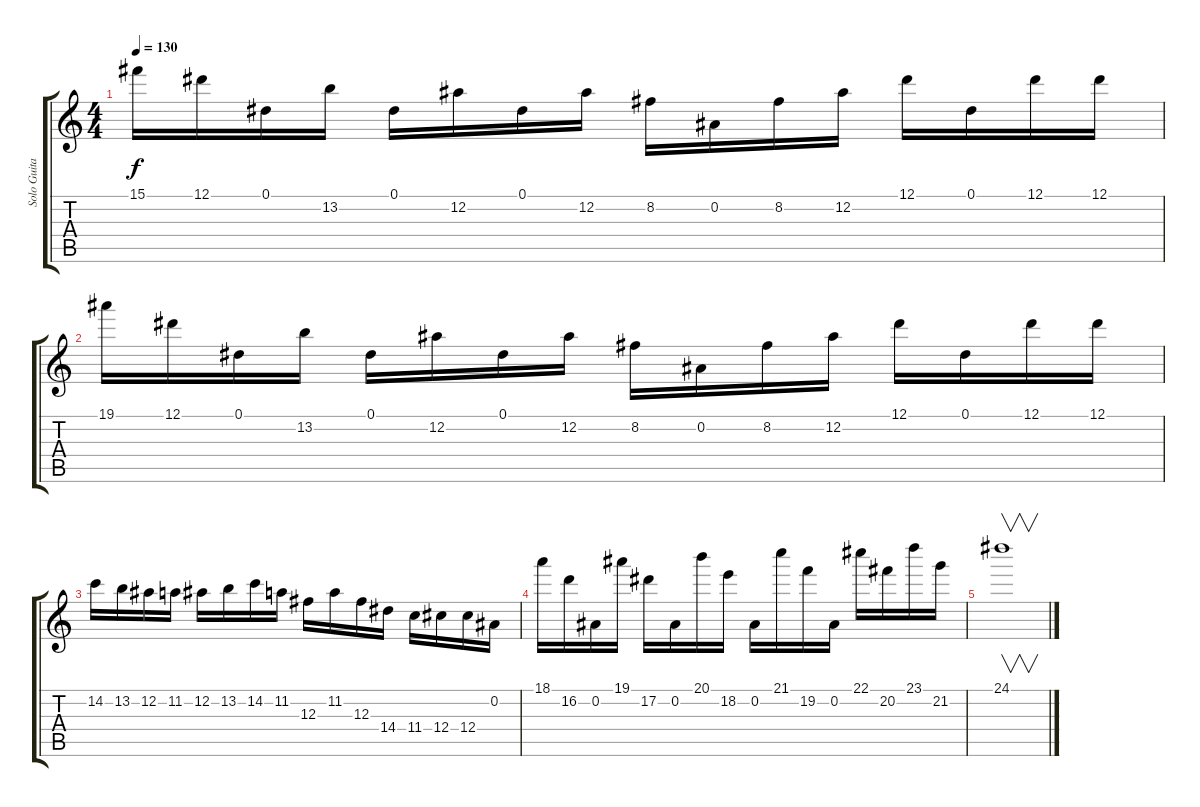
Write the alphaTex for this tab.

\track ("Solo Guitar" "Solo Guita") {instrument overdrivenguitar}
\staff {score tabs}
\tuning (Eb4 Bb3 Gb3 Db3 Ab2 Eb2) {hide}
\ts (4 4)
\tempo 130
\clef g2
\ks c
15.1.16{dy f} 12.1.16 0.1.16 13.2.16 0.1.16 12.2.16 0.1.16 12.2.16 8.2.16 0.2.16 8.2.16 12.2.16 12.1.16 0.1.16 12.1.16 12.1.16 |
19.1.16 12.1.16 0.1.16 13.2.16 0.1.16 12.2.16 0.1.16 12.2.16 8.2.16 0.2.16 8.2.16 12.2.16 12.1.16 0.1.16 12.1.16 12.1.16 |
14.2.16 13.2.16 12.2.16 11.2.16 12.2.16 13.2.16 14.2.16 11.2.16 12.3.16 11.2.16 12.3.16 14.4.16 11.4.16 12.4.16 12.4.16 0.2.16 |
18.1.16 16.2.16 0.2.16 19.1.16 17.2.16 0.2.16 20.1.16 18.2.16 0.2.16 21.1.16 19.2.16 0.2.16 22.1.16 20.2.16 23.1.16 21.2.16 |
24.1.1{v}
